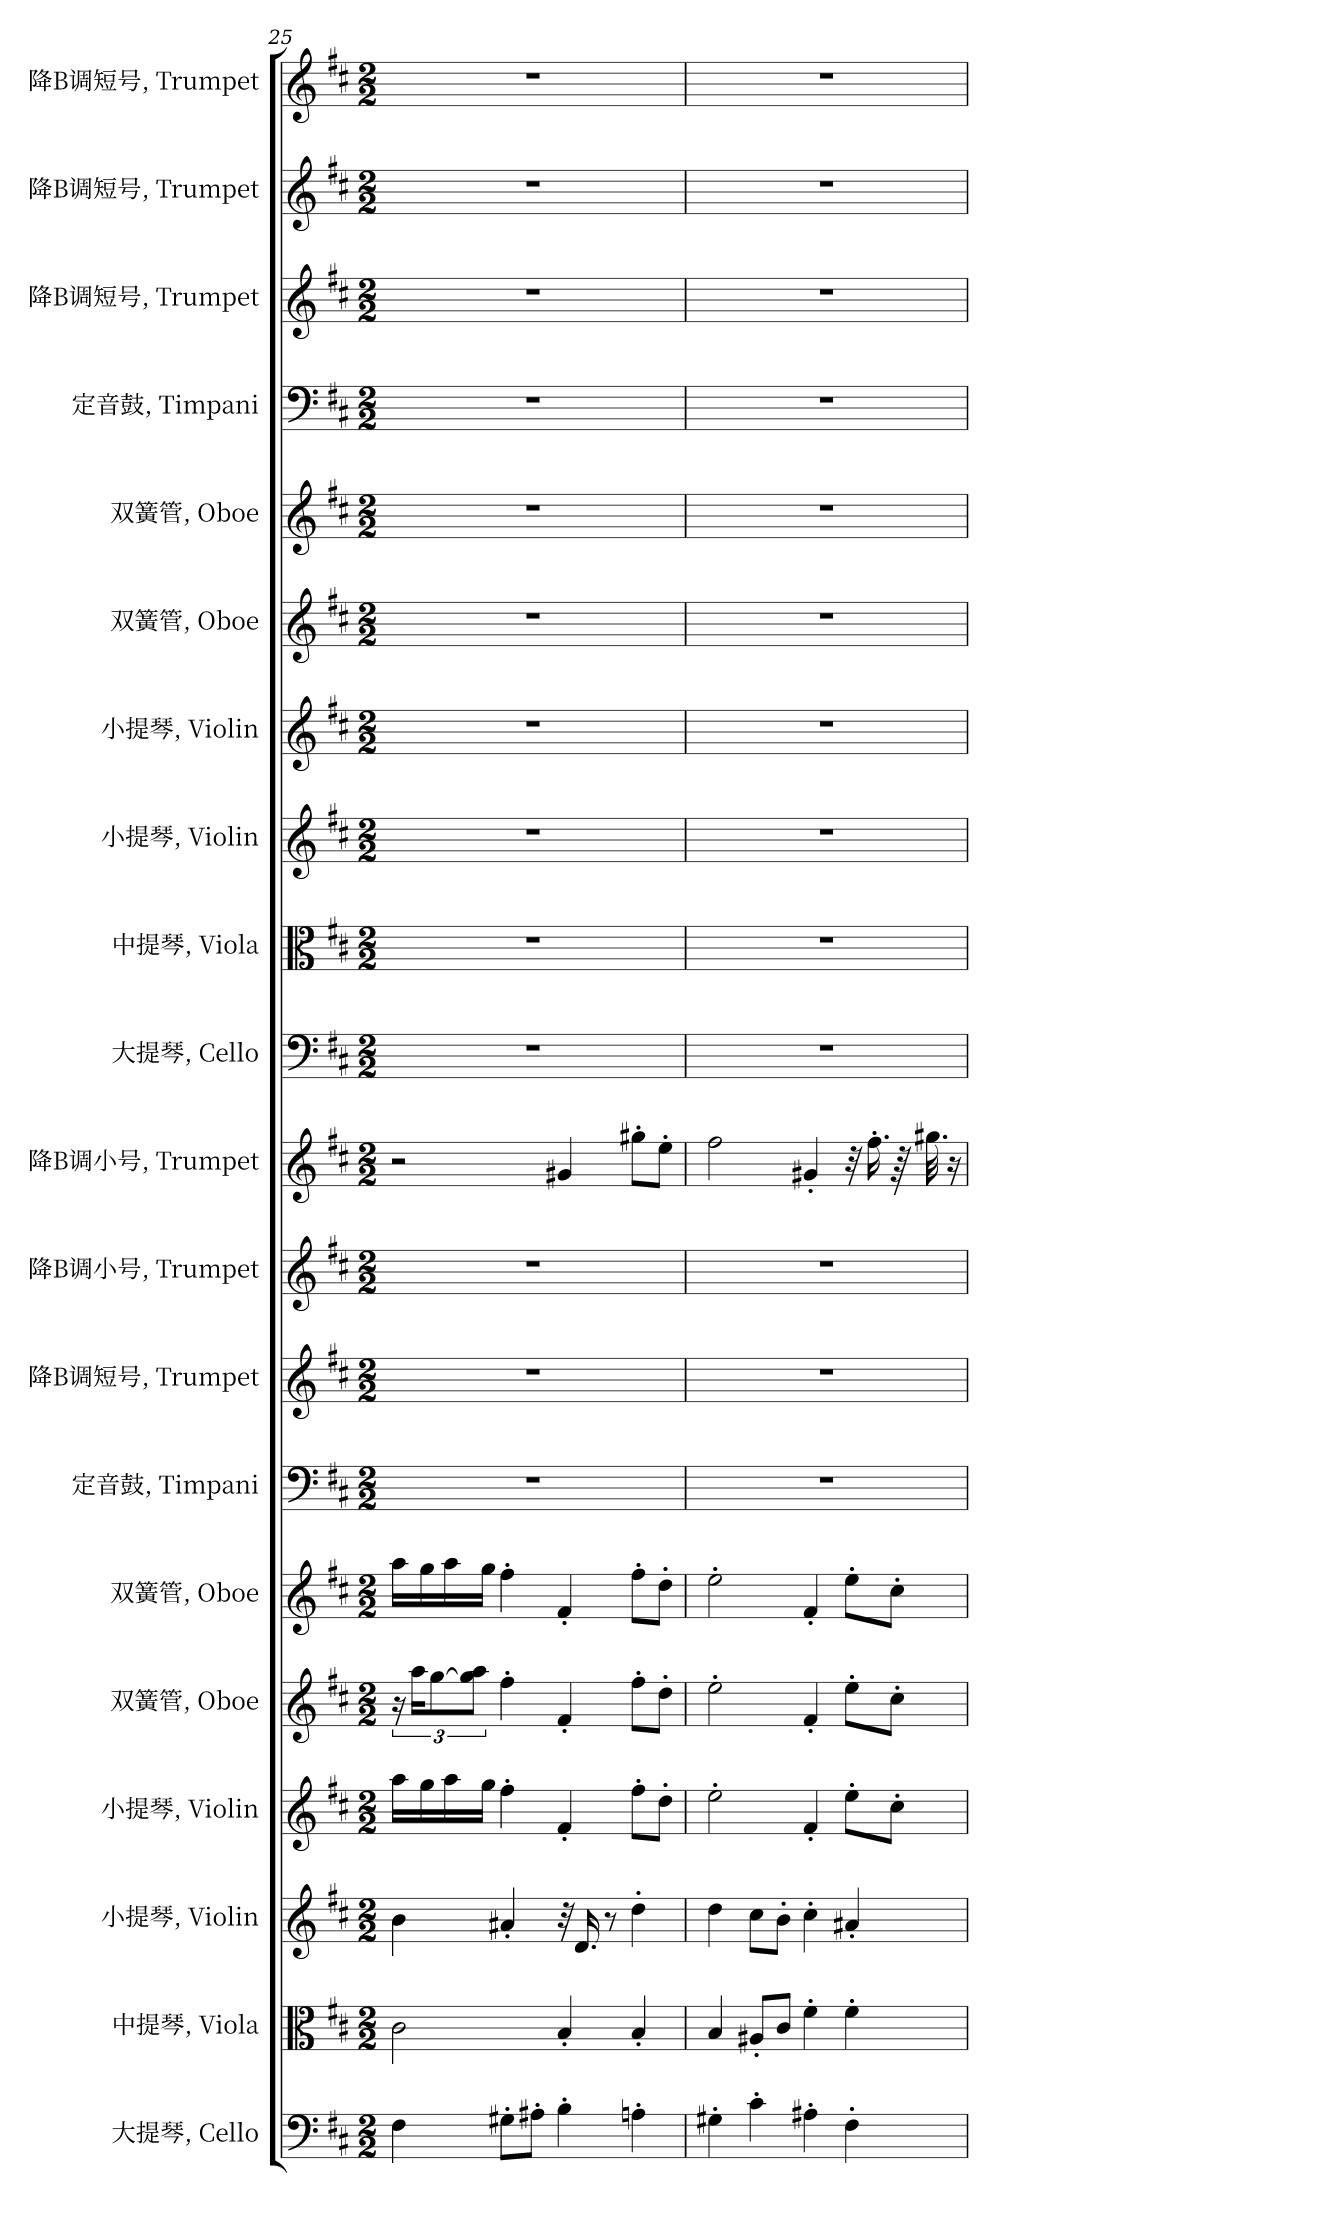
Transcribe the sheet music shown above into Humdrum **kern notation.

**kern	**kern	**kern	**kern	**kern	**kern	**kern	**kern	**kern	**kern	**kern	**kern	**kern	**kern	**kern	**kern	**kern	**kern	**kern	**kern
*part20	*part19	*part18	*part17	*part16	*part15	*part14	*part13	*part12	*part11	*part10	*part9	*part8	*part7	*part6	*part5	*part4	*part3	*part2	*part1
*staff20	*staff19	*staff18	*staff17	*staff16	*staff15	*staff14	*staff13	*staff12	*staff11	*staff10	*staff9	*staff8	*staff7	*staff6	*staff5	*staff4	*staff3	*staff2	*staff1
*I"大提琴, Cello	*I"中提琴, Viola	*I"小提琴, Violin	*I"小提琴, Violin	*I"双簧管, Oboe	*I"双簧管, Oboe	*I"定音鼓, Timpani	*I"降B调短号, Trumpet	*I"降B调小号, Trumpet	*I"降B调小号, Trumpet	*I"大提琴, Cello	*I"中提琴, Viola	*I"小提琴, Violin	*I"小提琴, Violin	*I"双簧管, Oboe	*I"双簧管, Oboe	*I"定音鼓, Timpani	*I"降B调短号, Trumpet	*I"降B调短号, Trumpet	*I"降B调短号, Trumpet
*	*I'Vla.	*I'Vln.	*I'Vln.	*I'Ob.	*I'Ob.	*I'Timp.	*	*I'B♭ Tpt.	*I'B♭ Tpt.	*	*I'Vla.	*I'Vln.	*I'Vln.	*I'Ob.	*I'Ob.	*I'Timp.	*	*	*
!!LO:PB:g=z
*clefF4	*clefC3	*clefG2	*clefG2	*clefG2	*clefG2	*clefF4	*clefG2	*clefG2	*clefG2	*clefF4	*clefC3	*clefG2	*clefG2	*clefG2	*clefG2	*clefF4	*clefG2	*clefG2	*clefG2
*	*	*	*	*	*	*	*ITrd1c2	*ITrd1c2	*ITrd1c2	*	*	*	*	*	*	*	*ITrd1c2	*ITrd1c2	*ITrd1c2
*k[f#c#]	*k[f#c#]	*k[f#c#]	*k[f#c#]	*k[f#c#]	*k[f#c#]	*k[f#c#]	*k[]	*k[]	*k[]	*k[f#c#]	*k[f#c#]	*k[f#c#]	*k[f#c#]	*k[f#c#]	*k[f#c#]	*k[f#c#]	*k[]	*k[]	*k[]
*M2/2	*M2/2	*M2/2	*M2/2	*M2/2	*M2/2	*M2/2	*M2/2	*M2/2	*M2/2	*M2/2	*M2/2	*M2/2	*M2/2	*M2/2	*M2/2	*M2/2	*M2/2	*M2/2	*M2/2
=25	=25	=25	=25	=25	=25	=25	=25	=25	=25	=25	=25	=25	=25	=25	=25	=25	=25	=25	=25
4F#\	2c#\	4b\	16aa\LL	24r	16aa\LL	1r	1r	1r	2r	1r	1r	1r	1r	1r	1r	1r	1r	1r	1r
.	.	.	.	24aa\KL	.	.	.	.	.	.	.	.	.	.	.	.	.	.	.
.	.	.	16gg\	.	16gg\	.	.	.	.	.	.	.	.	.	.	.	.	.	.
.	.	.	.	[12gg\	.	.	.	.	.	.	.	.	.	.	.	.	.	.	.
.	.	.	16aa\	.	16aa\	.	.	.	.	.	.	.	.	.	.	.	.	.	.
.	.	.	.	12gg\] 12aa\J	.	.	.	.	.	.	.	.	.	.	.	.	.	.	.
.	.	.	16gg\JJ	.	16gg\JJ	.	.	.	.	.	.	.	.	.	.	.	.	.	.
8G#X'\L	.	4a#X'/	4ff#'\	4ff#'\	4ff#'\	.	.	.	.	.	.	.	.	.	.	.	.	.	.
8A#X'\J	.	.	.	.	.	.	.	.	.	.	.	.	.	.	.	.	.	.	.
4B'\	4B'/	32r	4f#'/	4f#'/	4f#'/	.	.	.	4f#X/	.	.	.	.	.	.	.	.	.	.
.	.	16.d/	.	.	.	.	.	.	.	.	.	.	.	.	.	.	.	.	.
.	.	8r	.	.	.	.	.	.	.	.	.	.	.	.	.	.	.	.	.
4An'\	4B'/	4dd'\	8ff#'\L	8ff#'\L	8ff#'\L	.	.	.	8ff#X'\L	.	.	.	.	.	.	.	.	.	.
.	.	.	8dd'\J	8dd'\J	8dd'\J	.	.	.	8dd'\J	.	.	.	.	.	.	.	.	.	.
=26	=26	=26	=26	=26	=26	=26	=26	=26	=26	=26	=26	=26	=26	=26	=26	=26	=26	=26	=26
4G#X'\	4B/	4dd\	2ee'\	2ee'\	2ee'\	1r	1r	1r	2ee\	1r	1r	1r	1r	1r	1r	1r	1r	1r	1r
4c#'\	8A#X'/L	8cc#\L	.	.	.	.	.	.	.	.	.	.	.	.	.	.	.	.	.
.	8c#/J	8b'\J	.	.	.	.	.	.	.	.	.	.	.	.	.	.	.	.	.
4A#X'\	4f#'\	4cc#'\	4f#'/	4f#'/	4f#'/	.	.	.	4f#X'/	.	.	.	.	.	.	.	.	.	.
4F#'\	4f#'\	4a#X'/	8ee'\L	8ee'\L	8ee'\L	.	.	.	32r	.	.	.	.	.	.	.	.	.	.
.	.	.	.	.	.	.	.	.	16.ee'\	.	.	.	.	.	.	.	.	.	.
.	.	.	8cc#'\J	8cc#'\J	8cc#'\J	.	.	.	64r	.	.	.	.	.	.	.	.	.	.
.	.	.	.	.	.	.	.	.	32.ff#X\	.	.	.	.	.	.	.	.	.	.
.	.	.	.	.	.	.	.	.	16r	.	.	.	.	.	.	.	.	.	.
=	=	=	=	=	=	=	=	=	=	=	=	=	=	=	=	=	=	=	=
*-	*-	*-	*-	*-	*-	*-	*-	*-	*-	*-	*-	*-	*-	*-	*-	*-	*-	*-	*-
